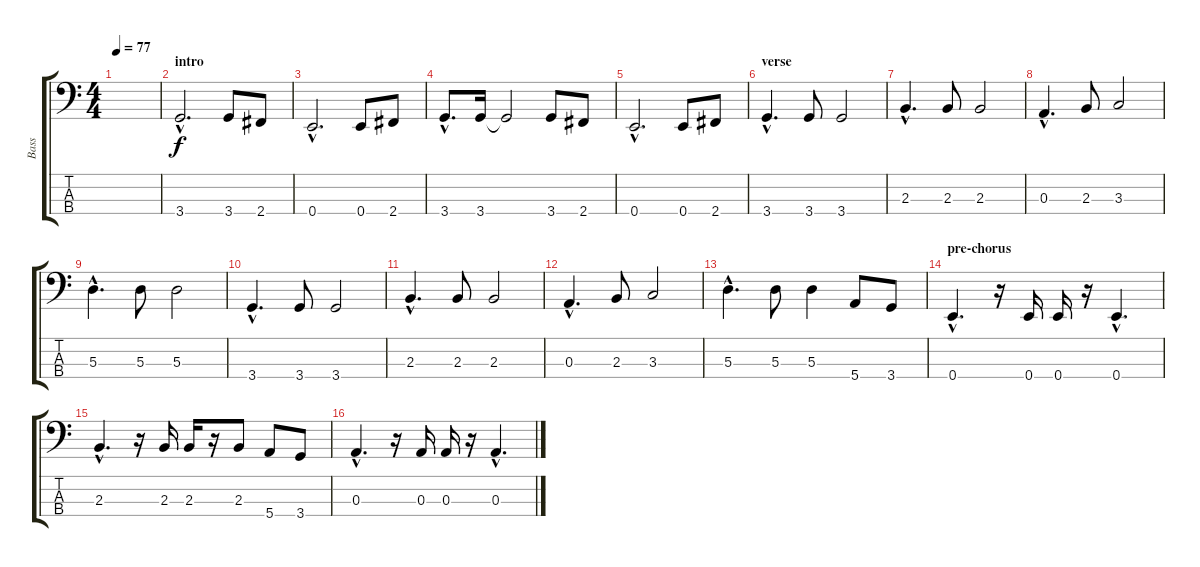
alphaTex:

\track ("Bass" "Bass") {instrument electricbassfinger}
\staff {score tabs}
\tuning (G2 D2 A1 E1) {hide}
\ts (4 4)
\tempo 77
\clef f4
\ks c
|
\section ("" "intro")
3.4{hac}.2{d} 3.4.8 2.4.8 |
0.4{hac}.2{d} 0.4.8 2.4.8 |
3.4{hac}.8{d} 3.4.16 3.4{t}.2 3.4.8 2.4.8 |
0.4{hac}.2{d} 0.4.8 2.4.8 |
\section ("" "verse")
3.4{hac}.4{d} 3.4.8 3.4.2 |
2.3{hac}.4{d} 2.3.8 2.3.2 |
0.3{hac}.4{d} 2.3.8 3.3.2 |
5.3{hac}.4{d} 5.3.8 5.3.2 |
3.4{hac}.4{d} 3.4.8 3.4.2 |
2.3{hac}.4{d} 2.3.8 2.3.2 |
0.3{hac}.4{d} 2.3.8 3.3.2 |
5.3{hac}.4{d} 5.3.8 5.3.4 5.4.8 3.4.8 |
\section ("" "pre-chorus")
0.4{hac}.4{d} r.16 0.4.16 0.4.16 r.16 0.4{hac}.4{d} |
2.3{hac}.4{d} r.16 2.3.16 2.3.16 r.16 2.3.8 5.4.8 3.4.8 |
0.3{hac}.4{d} r.16 0.3.16 0.3.16 r.16 0.3{hac}.4{d}
